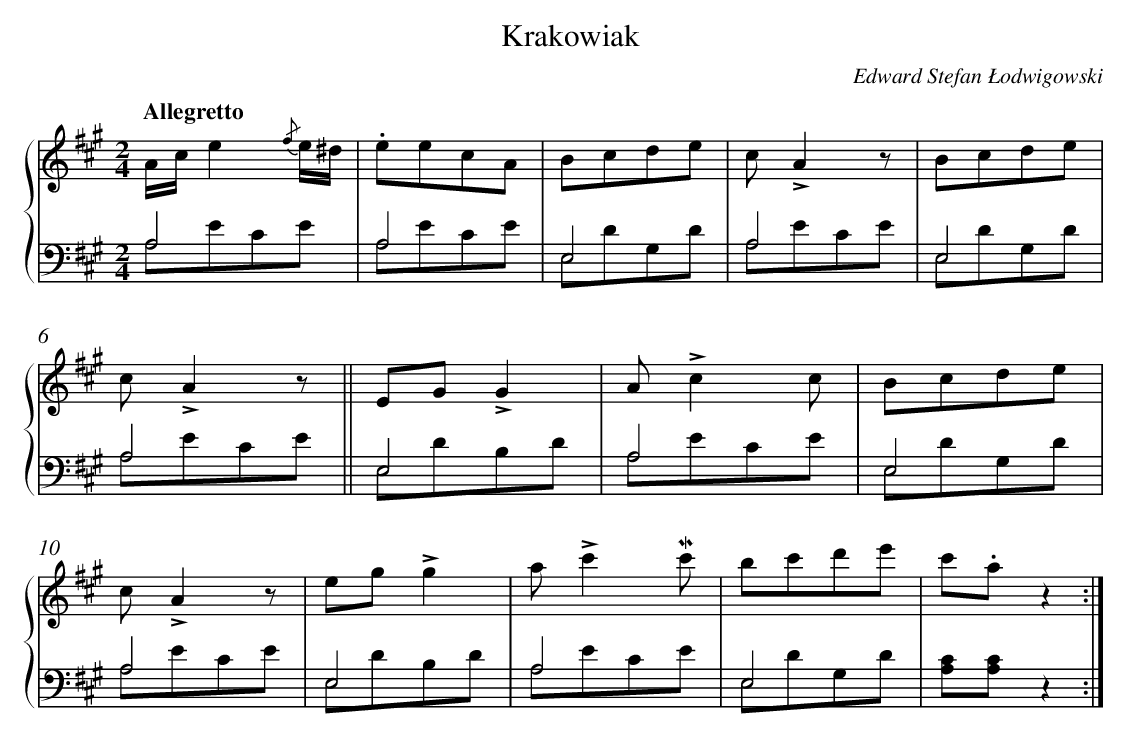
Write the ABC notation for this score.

X:1
T: Krakowiak
C: Edward Stefan Łodwigowski
L: 1/8
M: 2/4
Q: "Allegretto"
%%staves {1 2}
V: 1 clef=treble
V: 2 clef=bass
K: A
[V:1] A/c/e2{/f} e/^d/ |
[V:2] A,4 & A,ECE |
[V:1] .eecA |
[V:2] A,4 & A,ECE |
[V:1] Bcde |
[V:2] E,4 & E,DG,D |
[V:1] c!accent!A2z |
[V:2] A,4 & A,ECE |
[V:1] Bcde |
[V:2] E,4 & E,DG,D |
[V:1] c!accent!A2z ||
[V:2] A,4 & A,ECE ||
[V:1] EG!accent!G2 |
[V:2] E,4 & E,DB,D |
[V:1] A!accent!c2c |
[V:2] A,4 & A,ECE |
[V:1] Bcde |
[V:2] E,4 & E,DG,D |
[V:1] c!accent!A2z |
[V:2] A,4 & A,ECE |
[V:1] eg!accent!g2 |
[V:2] E,4 & E,DB,D |
[V:1] a!accent!c'2!mordent!c' |
[V:2] A,4 & A,ECE |
[V:1] bc'd'e' |
[V:2] E,4 & E,DG,D |
[V:1] c'.az2 :|]
[V:2] [CA,][CA,]z2 :|]
